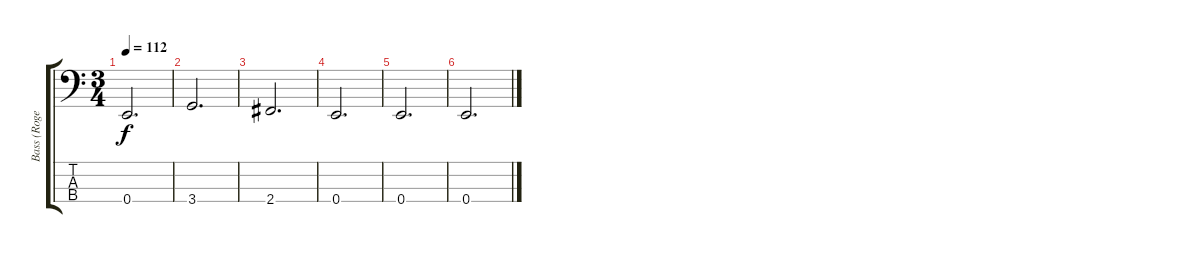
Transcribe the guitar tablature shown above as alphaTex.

\track ("Bass (Roger Waters)" "Bass (Roge") {instrument electricbasspick}
\staff {score tabs}
\tuning (G2 D2 A1 E1) {hide}
\ts (3 4)
\tempo 112
\clef f4
\ks c
0.4.2{d dy f} |
3.4.2{d} |
2.4.2{d} |
0.4.2{d} |
0.4.2{d} |
0.4.2{d}
